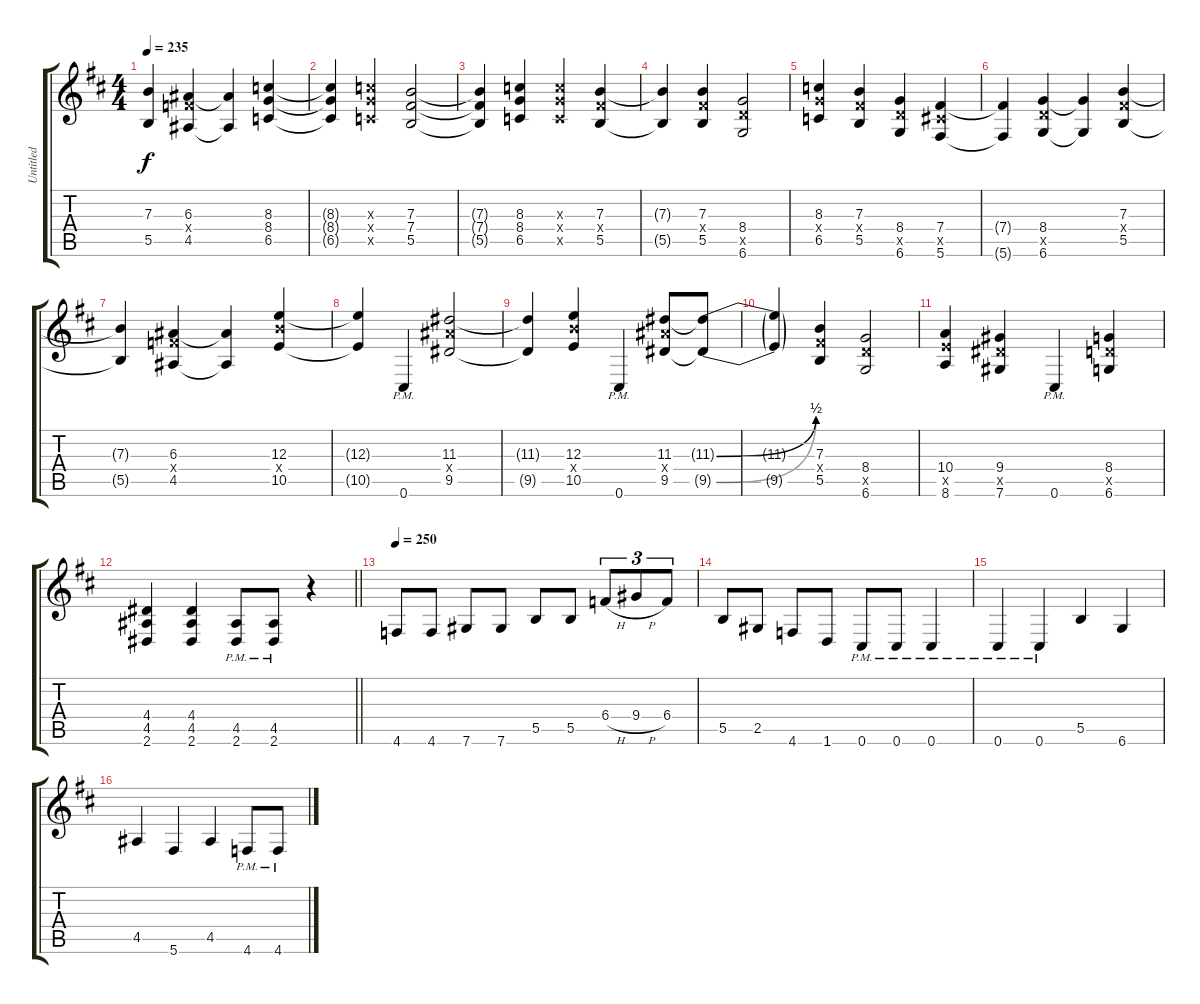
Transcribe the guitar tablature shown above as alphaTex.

\track ("Untitled" "Untitled") {instrument distortionguitar}
\staff {score tabs}
\tuning (Db4 Ab3 E3 B2 Gb2 Db2) {hide}
\ts (4 4)
\tempo 235
\clef g2
\ks d
(7.3{t} 5.5{t}).4{dy f} (6.3 6.4{x} 4.5).4 (6.3{t} 4.5{t}).4 (8.3 8.4 6.5).4 |
(8.3{t} 8.4{t} 6.5{t}).4 (8.3{x} 8.4{x} 6.5{x}).4 (7.3 7.4 5.5).2 |
(7.3{t} 7.4{t} 5.5{t}).4 (8.3 8.4 6.5).4 (8.3{x} 8.4{x} 6.5{x}).4 (7.3 7.4{x} 5.5).4 |
(7.3{t} 5.5{t}).4 (7.3 7.4{x} 5.5).4 (8.4 8.5{x} 6.6).2 |
(8.3 8.4{x} 6.5).4 (7.3 7.4{x} 5.5).4 (8.4 8.5{x} 6.6).4 (7.4 7.5{x} 5.6).4 |
(7.4{t} 5.6{t}).4 (8.4 8.5{x} 6.6).4 (8.4{t} 6.6{t}).4 (7.3 7.4{x} 5.5).4 |
(7.3{t} 5.5{t}).4 (6.3 6.4{x} 4.5).4 (6.3{t} 4.5{t}).4 (12.3 12.4{x} 10.5).4 |
(12.3{t} 10.5{t}).4 0.6{pm}.4 (11.3 11.4{x} 9.5).2 |
(11.3{t} 9.5{t}).4 (12.3 12.4{x} 10.5).4 0.6{pm}.4 (11.3 11.4{x} 9.5).8 (11.3{be (bend 0 0 60 2) t} 9.5{be (bend 0 0 60 2) t}).8 |
(11.3{t} 9.5{t}).4 (7.3 7.4{x} 5.5).4 (8.4 8.5{x} 6.6).2 |
(10.4 10.5{x} 8.6).4 (9.4 9.5{x} 7.6).4 0.6{pm}.4 (8.4 8.5{x} 6.6).4 |
\barLineRight lightlight
(4.4 4.5 2.6).4 (4.4 4.5 2.6).4 (4.5{pm} 2.6{pm}).8 (4.5{pm} 2.6{pm}).8 r.4 |
\tempo 250
4.6.8 4.6.8 7.6.8 7.6.8 5.5.8 5.5.8 6.4{h}.8{tu (3 2)} 9.4{h}.8{tu (3 2)} 6.4.8{tu (3 2)} |
5.5.8 2.5.8 4.6.8 1.6.8 0.6{pm}.8 0.6{pm}.8 0.6{pm}.4 |
0.6{pm}.4 0.6{pm}.4 5.5.4 6.6.4 |
4.5.4 5.6.4 4.5.4 4.6{pm}.8 4.6{pm}.8
